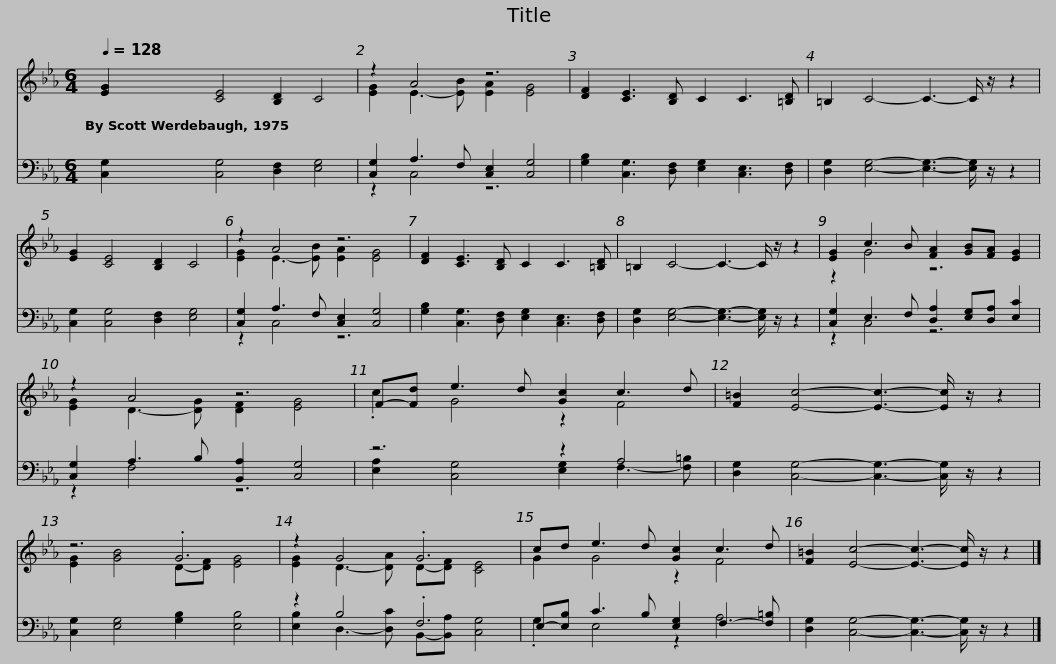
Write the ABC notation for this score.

X:1
%%score ( 1 2 ) ( 3 4 )
L:1/8
Q:1/4=128
M:6/4
I:linebreak $
K:Eb
V:1 treble
V:2 treble
V:3 bass
V:4 bass
V:1
 [EG]2 [CE]4 [B,D]2 C4 | z2 A4 z6 | [DF]2 [CE]3 [B,D] C2 C3 [=B,D] |$ =B,2 C4- C3- C/ z/ z2 | [EG]2 [CE]4 [B,D]2 C4 | %5
 z2 A4 z6 | [DF]2 [CE]3 [B,D] C2 C3 [=B,D] | =B,2 C4- C3- C/ z/ z2 |$ [EG]2 c3 B [FA]2 [GB][FA] [EG]2 | z2 A4 z6 | %10
 F-[Fd] e3 d [Gc]2 c3 d | [F=B]2 [Ec]4- [Ec]3- [Ec]/ z/ z2 | z6 .G6 |$ z2 G4 .G6 | cd e3 d [Gc]2 c3 d | %15
 [F=B]2 [Ec]4- [Ec]3- [Ec]/ z/ z2 |] %16
V:2
 x12 | [EG]2 E3- [EB] [EA]2 [EG]4 | x12 |$ x12 | x12 | %5
 [EG]2 E3- [EB] [EA]2 [EG]4 | x12 | x12 |$ z2 G4 z6 | [EG]2 D3- [DG] [DF]2 [EG]4 | %10
 .c2 G4 z2 F4 | x12 | [EG]2 [GB]4 D-[DF] [EG]4 |$ [EG]2 D3- [DA] D-[DF] [CE]4 | G2 G4 z2 F4 | %15
 x12 |] %16
V:3
 [C,G,]2 [C,G,]4 [D,F,]2 [E,G,]4 | [C,G,]2 A,3 F, [C,E,]2 [C,G,]4 | [G,B,]2 [C,G,]3 [D,F,] [E,G,]2 [C,E,]3 [D,F,] |$ [D,G,]2 [E,G,]4- [E,G,]3- [E,G,]/ z/ z2 | [C,G,]2 [C,G,]4 [D,F,]2 [E,G,]4 | %5
 [C,G,]2 A,3 F, [C,E,]2 [C,G,]4 | [G,B,]2 [C,G,]3 [D,F,] [E,G,]2 [C,E,]3 [D,F,] | [D,G,]2 [E,G,]4- [E,G,]3- [E,G,]/ z/ z2 |$ [C,G,]2 E,3 F, [D,A,]2 [E,G,][D,A,] [E,C]2 | [C,G,]2 A,3 B, [B,,A,]2 [C,G,]4 | %10
 z6 z2 A,4 | [D,G,]2 [C,G,]4- [C,G,]3- [C,G,]/ z/ z2 | [C,G,]2 [E,G,]4 [G,B,]2 [E,B,]4 |$ z2 B,4 .F,6 | E,-[E,B,] C3 B, [E,G,]2 F,3- [F,=B,] | %15
 [D,G,]2 [C,G,]4- [C,G,]3- [C,G,]/ z/ z2 |] %16
V:4
 x12 | z2 C,4 z6 | x12 |$ x12 | x12 | %5
 z2 C,4 z6 | x12 | x12 |$ z2 C,4 z6 | z2 F,4 z6 | %10
 [E,A,]2 [C,G,]4 [E,G,]2 F,3- [F,=B,] | x12 | x12 |$ [E,B,]2 D,3- [D,C] B,,-[B,,A,] [C,G,]4 | .G,2 E,4 z2 A,4 | %15
 x12 |] %16
